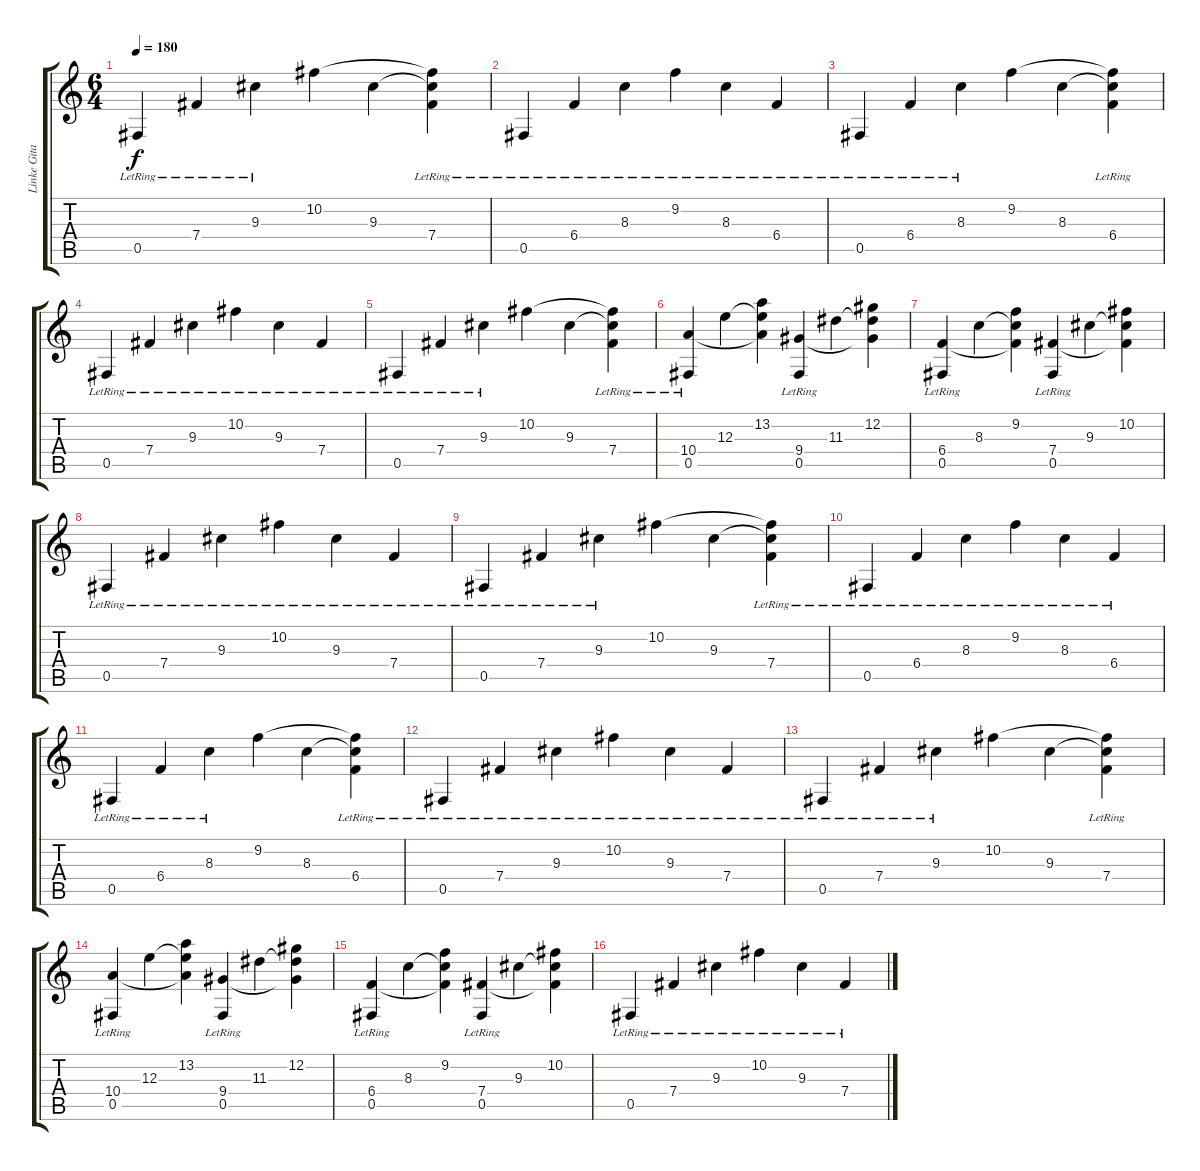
\track ("Linke Gitarre" "Linke Gita") {instrument distortionguitar}
\staff {score tabs}
\tuning (Db4 Ab3 E3 B2 Gb2 Db2) {hide}
\ts (6 4)
\tempo 180
\clef g2
\ks c
0.5{lr}.4{dy f} 7.4{lr}.4 9.3{lr}.4 10.2.4 9.3.4 (10.2{t} 9.3{t} 7.4{lr}).4 |
0.5{lr}.4 6.4{lr}.4 8.3{lr}.4 9.2{lr}.4 8.3{lr}.4 6.4{lr}.4 |
0.5{lr}.4 6.4{lr}.4 8.3{lr}.4 9.2.4 8.3.4 (9.2{t} 8.3{t} 6.4{lr}).4 |
0.5{lr}.4 7.4{lr}.4 9.3{lr}.4 10.2{lr}.4 9.3{lr}.4 7.4{lr}.4 |
0.5{lr}.4 7.4{lr}.4 9.3{lr}.4 10.2.4 9.3.4 (10.2{t} 9.3{t} 7.4{lr}).4 |
(10.4 0.5{lr}).4 12.3.4 (13.2 12.3{t} 10.4{t}).4 (9.4 0.5{lr}).4 11.3.4 (12.2 11.3{t} 9.4{t}).4 |
(6.4 0.5{lr}).4 8.3.4 (9.2 8.3{t} 6.4{t}).4 (7.4 0.5{lr}).4 9.3.4 (10.2 9.3{t} 7.4{t}).4 |
0.5{lr}.4{volume 15} 7.4{lr}.4 9.3{lr}.4 10.2{lr}.4 9.3{lr}.4 7.4{lr}.4 |
0.5{lr}.4 7.4{lr}.4 9.3{lr}.4 10.2.4 9.3.4 (10.2{t} 9.3{t} 7.4{lr}).4 |
0.5{lr}.4{volume 14} 6.4{lr}.4 8.3{lr}.4 9.2{lr}.4 8.3{lr}.4 6.4{lr}.4 |
0.5{lr}.4 6.4{lr}.4 8.3{lr}.4 9.2.4 8.3.4 (9.2{t} 8.3{t} 6.4{lr}).4 |
0.5{lr}.4{volume 13} 7.4{lr}.4 9.3{lr}.4 10.2{lr}.4 9.3{lr}.4 7.4{lr}.4 |
0.5{lr}.4 7.4{lr}.4 9.3{lr}.4 10.2.4 9.3.4 (10.2{t} 9.3{t} 7.4{lr}).4 |
(10.4 0.5{lr}).4{volume 12} 12.3.4 (13.2 12.3{t} 10.4{t}).4 (9.4 0.5{lr}).4 11.3.4 (12.2 11.3{t} 9.4{t}).4 |
(6.4 0.5{lr}).4 8.3.4 (9.2 8.3{t} 6.4{t}).4 (7.4 0.5{lr}).4 9.3.4 (10.2 9.3{t} 7.4{t}).4 |
0.5{lr}.4{volume 10} 7.4{lr}.4 9.3{lr}.4 10.2{lr}.4 9.3{lr}.4 7.4{lr}.4
